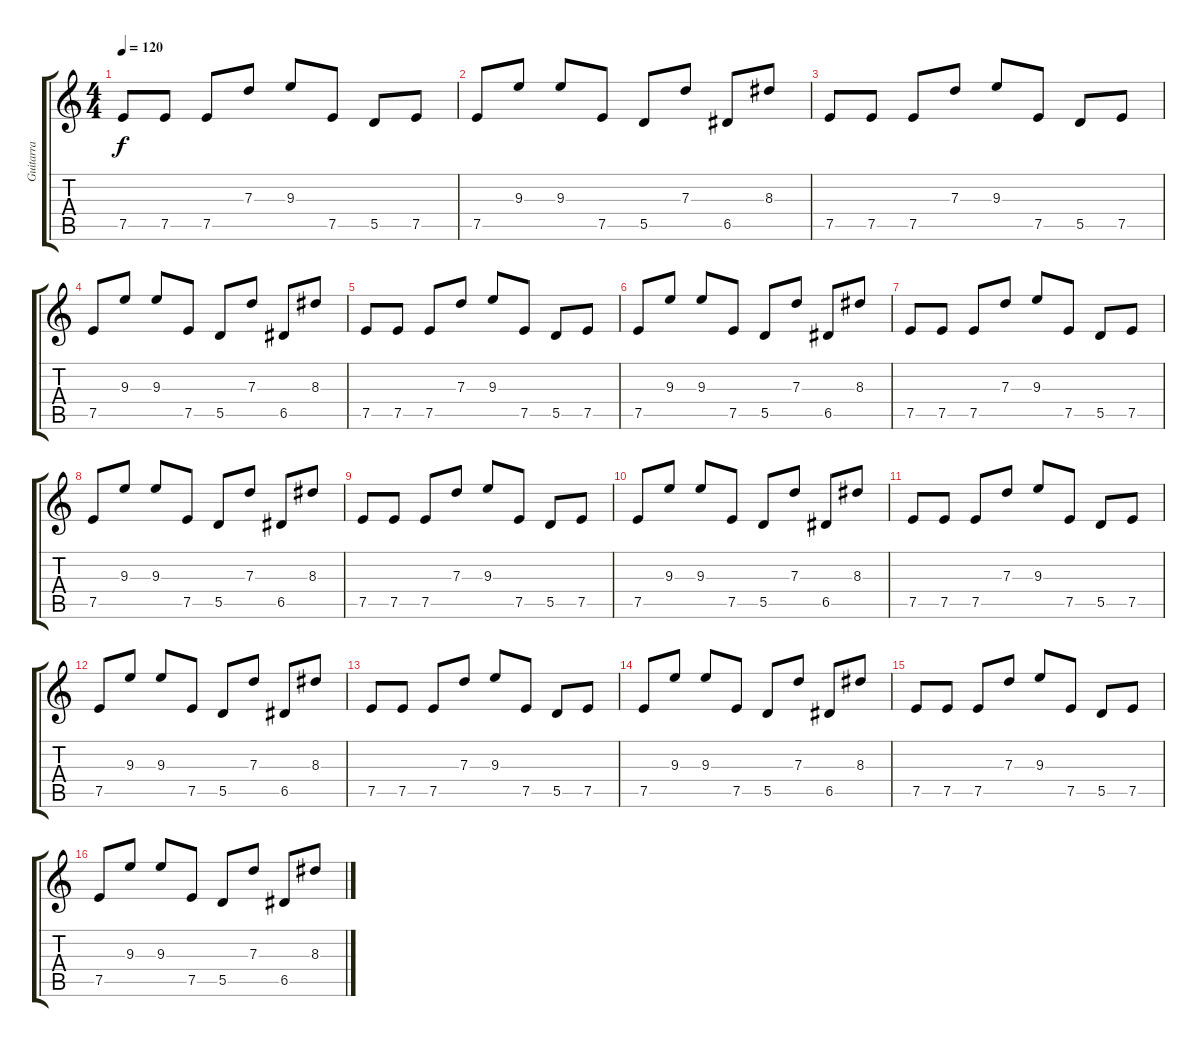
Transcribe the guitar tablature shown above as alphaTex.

\track ("Guitarra" "Guitarra") {instrument distortionguitar}
\staff {score tabs}
\tuning (E4 B3 G3 D3 A2 E2) {hide}
\ts (4 4)
\tempo 120
\clef g2
\ks c
7.5.8{dy f} 7.5.8 7.5.8 7.3.8 9.3.8 7.5.8 5.5.8 7.5.8 |
7.5.8 9.3.8 9.3.8 7.5.8 5.5.8 7.3.8 6.5.8 8.3.8 |
7.5.8 7.5.8 7.5.8 7.3.8 9.3.8 7.5.8 5.5.8 7.5.8 |
7.5.8 9.3.8 9.3.8 7.5.8 5.5.8 7.3.8 6.5.8 8.3.8 |
7.5.8 7.5.8 7.5.8 7.3.8 9.3.8 7.5.8 5.5.8 7.5.8 |
7.5.8 9.3.8 9.3.8 7.5.8 5.5.8 7.3.8 6.5.8 8.3.8 |
7.5.8 7.5.8 7.5.8 7.3.8 9.3.8 7.5.8 5.5.8 7.5.8 |
7.5.8 9.3.8 9.3.8 7.5.8 5.5.8 7.3.8 6.5.8 8.3.8 |
7.5.8 7.5.8 7.5.8 7.3.8 9.3.8 7.5.8 5.5.8 7.5.8 |
7.5.8 9.3.8 9.3.8 7.5.8 5.5.8 7.3.8 6.5.8 8.3.8 |
7.5.8 7.5.8 7.5.8 7.3.8 9.3.8 7.5.8 5.5.8 7.5.8 |
7.5.8 9.3.8 9.3.8 7.5.8 5.5.8 7.3.8 6.5.8 8.3.8 |
7.5.8 7.5.8 7.5.8 7.3.8 9.3.8 7.5.8 5.5.8 7.5.8 |
7.5.8 9.3.8 9.3.8 7.5.8 5.5.8 7.3.8 6.5.8 8.3.8 |
7.5.8 7.5.8 7.5.8 7.3.8 9.3.8 7.5.8 5.5.8 7.5.8 |
7.5.8 9.3.8 9.3.8 7.5.8 5.5.8 7.3.8 6.5.8 8.3.8
